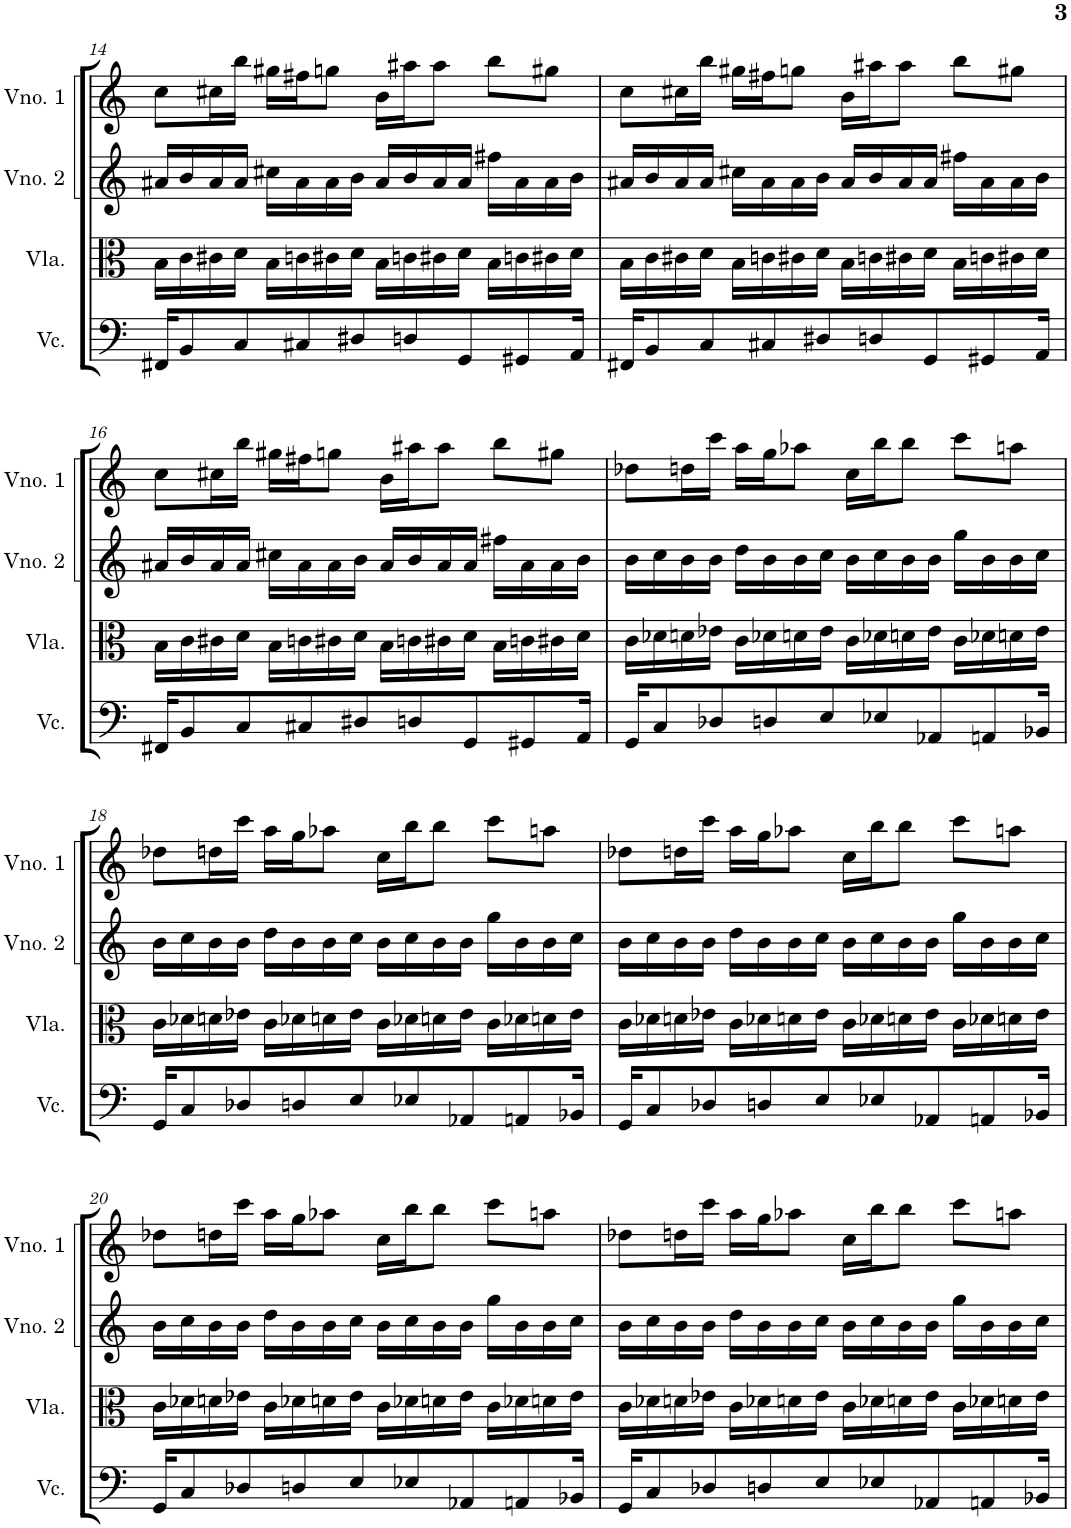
**kern	**kern	**kern	**kern
*part4	*part3	*part2	*part1
*staff4	*staff3	*staff2	*staff1
*I"Violoncelo	*I"Viola	*I"Violino 2	*I"Violino 1
*I'Vc.	*I'Vla.	*I'Vno. 2	*I'Vno. 1
!!LO:PB:g=z
*clefF4	*clefC3	*clefG2	*clefG2
*k[]	*k[]	*k[]	*k[]
*M4/4	*M4/4	*M4/4	*M4/4
=14	=14	=14	=14
16FF#X/KL	16B\LL	16a#X/LL	8cc\L
8BB/	16c\	16b/	.
.	16c#X\	16a#/	16cc#X\L
8C/	16d\JJ	16a#/JJ	16bb\JJ
.	16B\LL	16cc#X\LL	16gg#X\LL
8C#X/	16cn\	16a#\	16ff#X\J
.	16c#X\	16a#\	8ggn\J
8D#X/	16d\JJ	16b\JJ	.
.	16B\LL	16a#/LL	16b\LL
8Dn/	16cn\	16b/	16aa#X\J
.	16c#X\	16a#/	8aa#\J
8GG/	16d\JJ	16a#/JJ	.
.	16B\LL	16ff#X\LL	8bb\L
8GG#X/	16cn\	16a#\	.
.	16c#X\	16a#\	8gg#X\J
16AA/Jk	16d\JJ	16b\JJ	.
=15	=15	=15	=15
16FF#X/KL	16B\LL	16a#X/LL	8cc\L
8BB/	16c\	16b/	.
.	16c#X\	16a#/	16cc#X\L
8C/	16d\JJ	16a#/JJ	16bb\JJ
.	16B\LL	16cc#X\LL	16gg#X\LL
8C#X/	16cn\	16a#\	16ff#X\J
.	16c#X\	16a#\	8ggn\J
8D#X/	16d\JJ	16b\JJ	.
.	16B\LL	16a#/LL	16b\LL
8Dn/	16cn\	16b/	16aa#X\J
.	16c#X\	16a#/	8aa#\J
8GG/	16d\JJ	16a#/JJ	.
.	16B\LL	16ff#X\LL	8bb\L
8GG#X/	16cn\	16a#\	.
.	16c#X\	16a#\	8gg#X\J
16AA/Jk	16d\JJ	16b\JJ	.
!!LO:LB:g=z
=16	=16	=16	=16
16FF#X/KL	16B\LL	16a#X/LL	8cc\L
8BB/	16c\	16b/	.
.	16c#X\	16a#/	16cc#X\L
8C/	16d\JJ	16a#/JJ	16bb\JJ
.	16B\LL	16cc#X\LL	16gg#X\LL
8C#X/	16cn\	16a#\	16ff#X\J
.	16c#X\	16a#\	8ggn\J
8D#X/	16d\JJ	16b\JJ	.
.	16B\LL	16a#/LL	16b\LL
8Dn/	16cn\	16b/	16aa#X\J
.	16c#X\	16a#/	8aa#\J
8GG/	16d\JJ	16a#/JJ	.
.	16B\LL	16ff#X\LL	8bb\L
8GG#X/	16cn\	16a#\	.
.	16c#X\	16a#\	8gg#X\J
16AA/Jk	16d\JJ	16b\JJ	.
=17	=17	=17	=17
16GG/KL	16c\LL	16b\LL	8dd-X\L
8C/	16d-X\	16cc\	.
.	16dn\	16b\	16ddn\L
8D-X/	16e-X\JJ	16b\JJ	16ccc\JJ
.	16c\LL	16dd\LL	16aa\LL
8Dn/	16d-X\	16b\	16gg\J
.	16dn\	16b\	8aa-X\J
8E/	16e-\JJ	16cc\JJ	.
.	16c\LL	16b\LL	16cc\LL
8E-X/	16d-X\	16cc\	16bb\J
.	16dn\	16b\	8bb\J
8AA-X/	16e-\JJ	16b\JJ	.
.	16c\LL	16gg\LL	8ccc\L
8AAn/	16d-X\	16b\	.
.	16dn\	16b\	8aan\J
16BB-X/Jk	16e-\JJ	16cc\JJ	.
!!LO:LB:g=z
=18	=18	=18	=18
16GG/KL	16c\LL	16b\LL	8dd-X\L
8C/	16d-X\	16cc\	.
.	16dn\	16b\	16ddn\L
8D-X/	16e-X\JJ	16b\JJ	16ccc\JJ
.	16c\LL	16dd\LL	16aa\LL
8Dn/	16d-X\	16b\	16gg\J
.	16dn\	16b\	8aa-X\J
8E/	16e-\JJ	16cc\JJ	.
.	16c\LL	16b\LL	16cc\LL
8E-X/	16d-X\	16cc\	16bb\J
.	16dn\	16b\	8bb\J
8AA-X/	16e-\JJ	16b\JJ	.
.	16c\LL	16gg\LL	8ccc\L
8AAn/	16d-X\	16b\	.
.	16dn\	16b\	8aan\J
16BB-X/Jk	16e-\JJ	16cc\JJ	.
=19	=19	=19	=19
16GG/KL	16c\LL	16b\LL	8dd-X\L
8C/	16d-X\	16cc\	.
.	16dn\	16b\	16ddn\L
8D-X/	16e-X\JJ	16b\JJ	16ccc\JJ
.	16c\LL	16dd\LL	16aa\LL
8Dn/	16d-X\	16b\	16gg\J
.	16dn\	16b\	8aa-X\J
8E/	16e-\JJ	16cc\JJ	.
.	16c\LL	16b\LL	16cc\LL
8E-X/	16d-X\	16cc\	16bb\J
.	16dn\	16b\	8bb\J
8AA-X/	16e-\JJ	16b\JJ	.
.	16c\LL	16gg\LL	8ccc\L
8AAn/	16d-X\	16b\	.
.	16dn\	16b\	8aan\J
16BB-X/Jk	16e-\JJ	16cc\JJ	.
!!LO:LB:g=z
=20	=20	=20	=20
16GG/KL	16c\LL	16b\LL	8dd-X\L
8C/	16d-X\	16cc\	.
.	16dn\	16b\	16ddn\L
8D-X/	16e-X\JJ	16b\JJ	16ccc\JJ
.	16c\LL	16dd\LL	16aa\LL
8Dn/	16d-X\	16b\	16gg\J
.	16dn\	16b\	8aa-X\J
8E/	16e-\JJ	16cc\JJ	.
.	16c\LL	16b\LL	16cc\LL
8E-X/	16d-X\	16cc\	16bb\J
.	16dn\	16b\	8bb\J
8AA-X/	16e-\JJ	16b\JJ	.
.	16c\LL	16gg\LL	8ccc\L
8AAn/	16d-X\	16b\	.
.	16dn\	16b\	8aan\J
16BB-X/Jk	16e-\JJ	16cc\JJ	.
=21	=21	=21	=21
16GG/KL	16c\LL	16b\LL	8dd-X\L
8C/	16d-X\	16cc\	.
.	16dn\	16b\	16ddn\L
8D-X/	16e-X\JJ	16b\JJ	16ccc\JJ
.	16c\LL	16dd\LL	16aa\LL
8Dn/	16d-X\	16b\	16gg\J
.	16dn\	16b\	8aa-X\J
8E/	16e-\JJ	16cc\JJ	.
.	16c\LL	16b\LL	16cc\LL
8E-X/	16d-X\	16cc\	16bb\J
.	16dn\	16b\	8bb\J
8AA-X/	16e-\JJ	16b\JJ	.
.	16c\LL	16gg\LL	8ccc\L
8AAn/	16d-X\	16b\	.
.	16dn\	16b\	8aan\J
16BB-X/Jk	16e-\JJ	16cc\JJ	.
=	=	=	=
*-	*-	*-	*-
